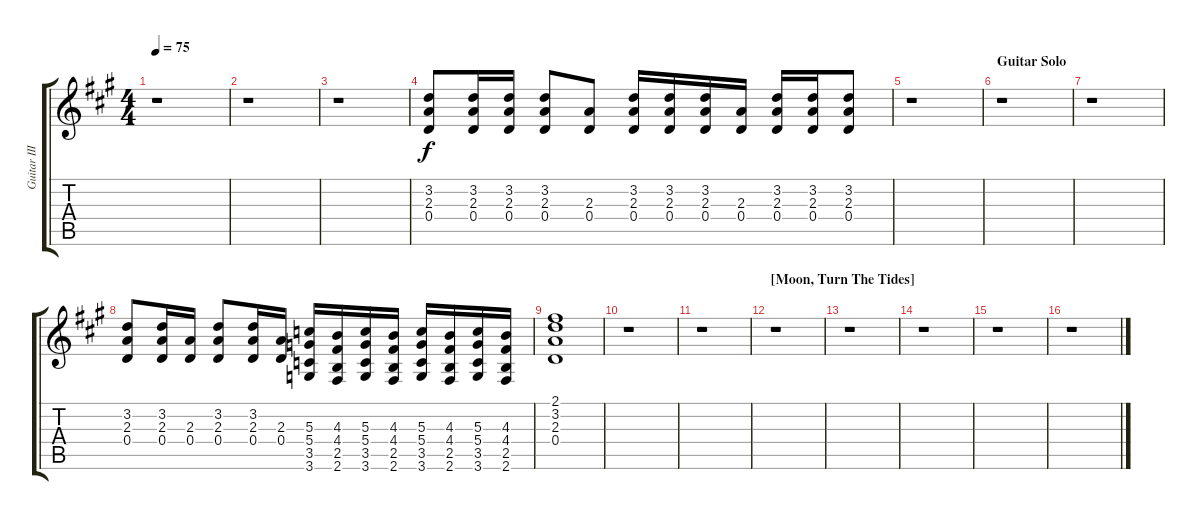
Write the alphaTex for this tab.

\track ("Guitar III" "Guitar III") {instrument electricguitarclean}
\staff {score tabs}
\tuning (E4 B3 G3 D3 A2 E2) {hide}
\ts (4 4)
\tempo 75
\clef g2
\ks a
r.1{dy f} |
r.1 |
r.1 |
(3.2 2.3 0.4).8 (3.2 2.3 0.4).16 (3.2 2.3 0.4).16 (3.2 2.3 0.4).8 (2.3 0.4).8 (3.2 2.3 0.4).16 (3.2 2.3 0.4).16 (3.2 2.3 0.4).16 (2.3 0.4).16 (3.2 2.3 0.4).16 (3.2 2.3 0.4).16 (3.2 2.3 0.4).8 |
r.1 |
\section ("" "Guitar Solo")
r.1 |
r.1 |
(3.2 2.3 0.4).8 (3.2 2.3 0.4).16 (2.3 0.4).16 (3.2 2.3 0.4).8 (3.2 2.3 0.4).16 (2.3 0.4).16 (5.3 5.4 3.5 3.6).16 (4.3 4.4 2.5 2.6).16 (5.3 5.4 3.5 3.6).16 (4.3 4.4 2.5 2.6).16 (5.3 5.4 3.5 3.6).16 (4.3 4.4 2.5 2.6).16 (5.3 5.4 3.5 3.6).16 (4.3 4.4 2.5 2.6).16 |
(2.1 3.2 2.3 0.4).1 |
r.1 |
r.1 |
\section ("" "[Moon, Turn The Tides]")
r.1 |
r.1 |
r.1 |
r.1 |
r.1
